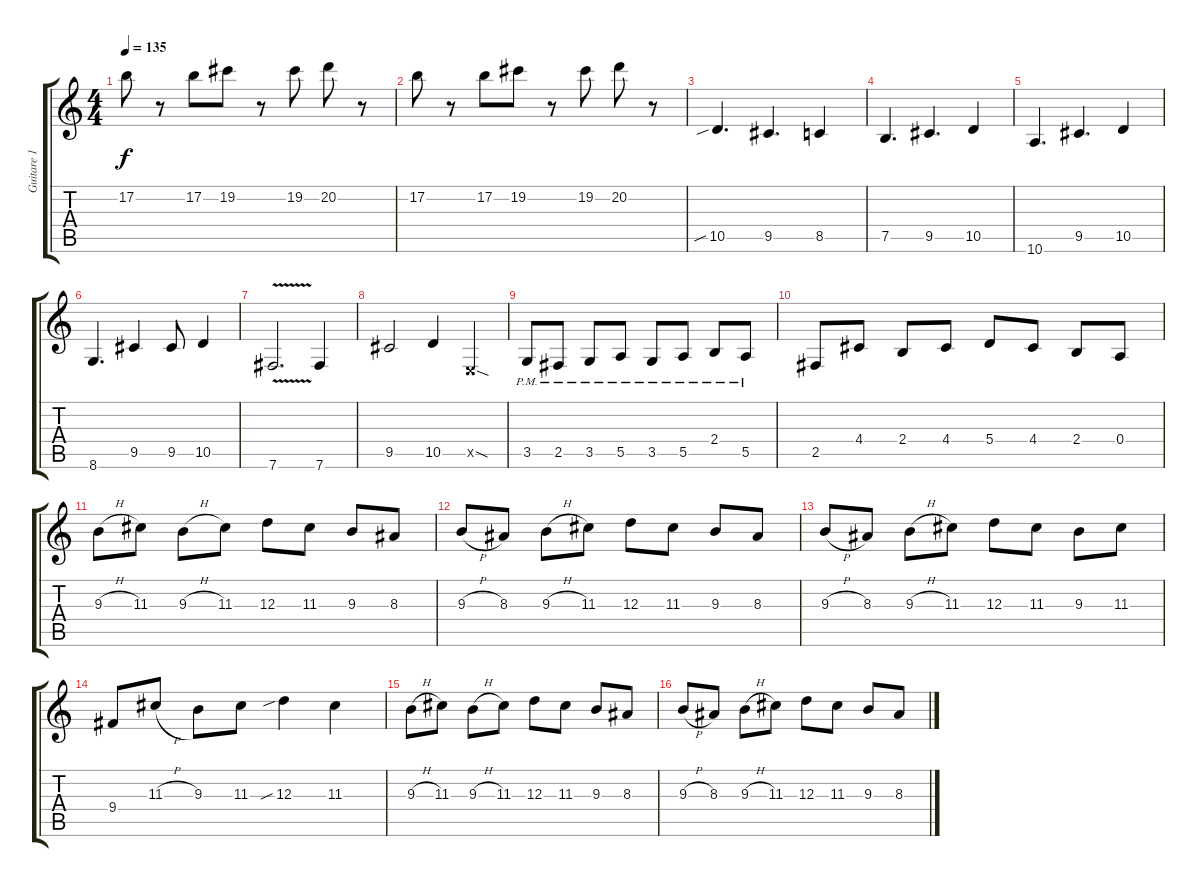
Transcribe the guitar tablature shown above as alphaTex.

\track ("Guitare 1" "Guitare 1") {instrument distortionguitar}
\staff {score tabs}
\tuning (B3 Gb3 D3 A2 E2 B1) {hide}
\ts (4 4)
\tempo 135
\clef g2
\ks c
17.2.8{dy f} r.8 17.2.8 19.2.8 r.8 19.2.8 20.2.8 r.8 |
17.2.8 r.8 17.2.8 19.2.8 r.8 19.2.8 20.2.8 r.8 |
10.5{sib}.4{d} 9.5.4{d} 8.5.4 |
7.5.4{d} 9.5.4{d} 10.5.4 |
10.6.4{d} 9.5.4{d} 10.5.4 |
8.6.4{d} 9.5.4 9.5.8 10.5.4 |
7.6{v}.2{d} 7.6.4 |
9.5.2 10.5.4 0.5{sod x}.4 |
3.5{pm}.8 2.5{pm}.8 3.5{pm}.8 5.5{pm}.8 3.5{pm}.8 5.5{pm}.8 2.4{pm}.8 5.5{pm}.8 |
2.5.8 4.4.8 2.4.8 4.4.8 5.4.8 4.4.8 2.4.8 0.4.8 |
9.3{h}.8 11.3.8 9.3{h}.8 11.3.8 12.3.8 11.3.8 9.3.8 8.3.8 |
9.3{h}.8 8.3.8 9.3{h}.8 11.3.8 12.3.8 11.3.8 9.3.8 8.3.8 |
9.3{h}.8 8.3.8 9.3{h}.8 11.3.8 12.3.8 11.3.8 9.3.8 11.3.8 |
9.4.8 11.3{h}.8 9.3.8 11.3.8 12.3{sib}.4 11.3.4 |
9.3{h}.8 11.3.8 9.3{h}.8 11.3.8 12.3.8 11.3.8 9.3.8 8.3.8 |
9.3{h}.8 8.3.8 9.3{h}.8 11.3.8 12.3.8 11.3.8 9.3.8 8.3.8
